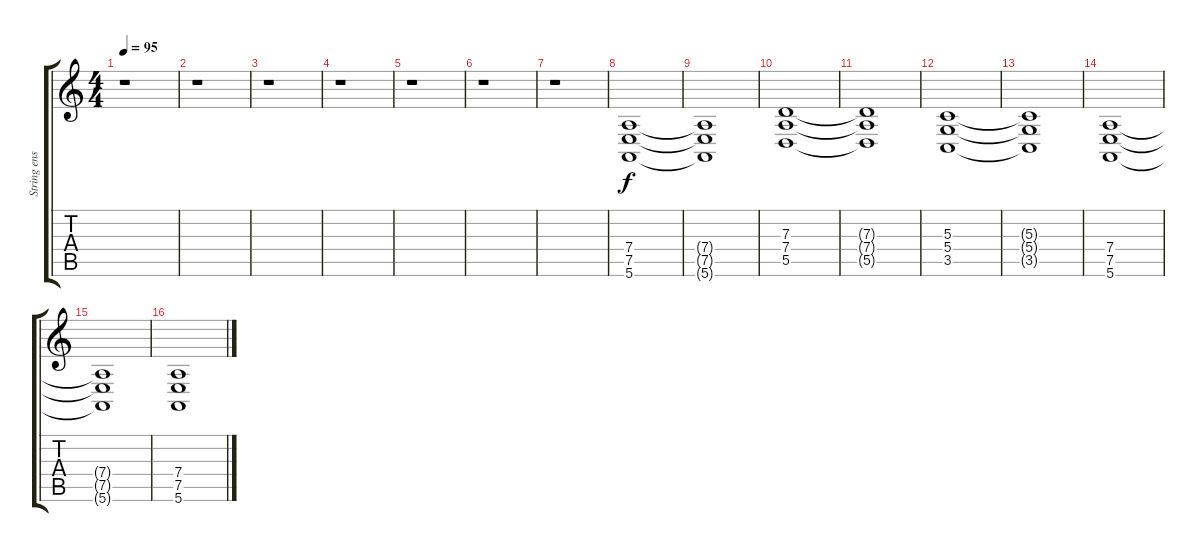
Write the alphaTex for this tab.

\track ("String ensemble" "String ens") {instrument stringensemble1}
\staff {score tabs}
\tuning (E4 B3 G3 D3 A2 E2) {hide}
\ts (4 4)
\tempo 95
\clef g2
\ks c
r.1{dy f} |
r.1 |
r.1 |
r.1 |
r.1 |
r.1 |
r.1 |
(7.4 7.5 5.6).1 |
(7.4{t} 7.5{t} 5.6{t}).1 |
(7.3 7.4 5.5).1 |
(7.3{t} 7.4{t} 5.5{t}).1 |
(5.3 5.4 3.5).1 |
(5.3{t} 5.4{t} 3.5{t}).1 |
(7.4 7.5 5.6).1 |
(7.4{t} 7.5{t} 5.6{t}).1 |
(7.4 7.5 5.6).1
